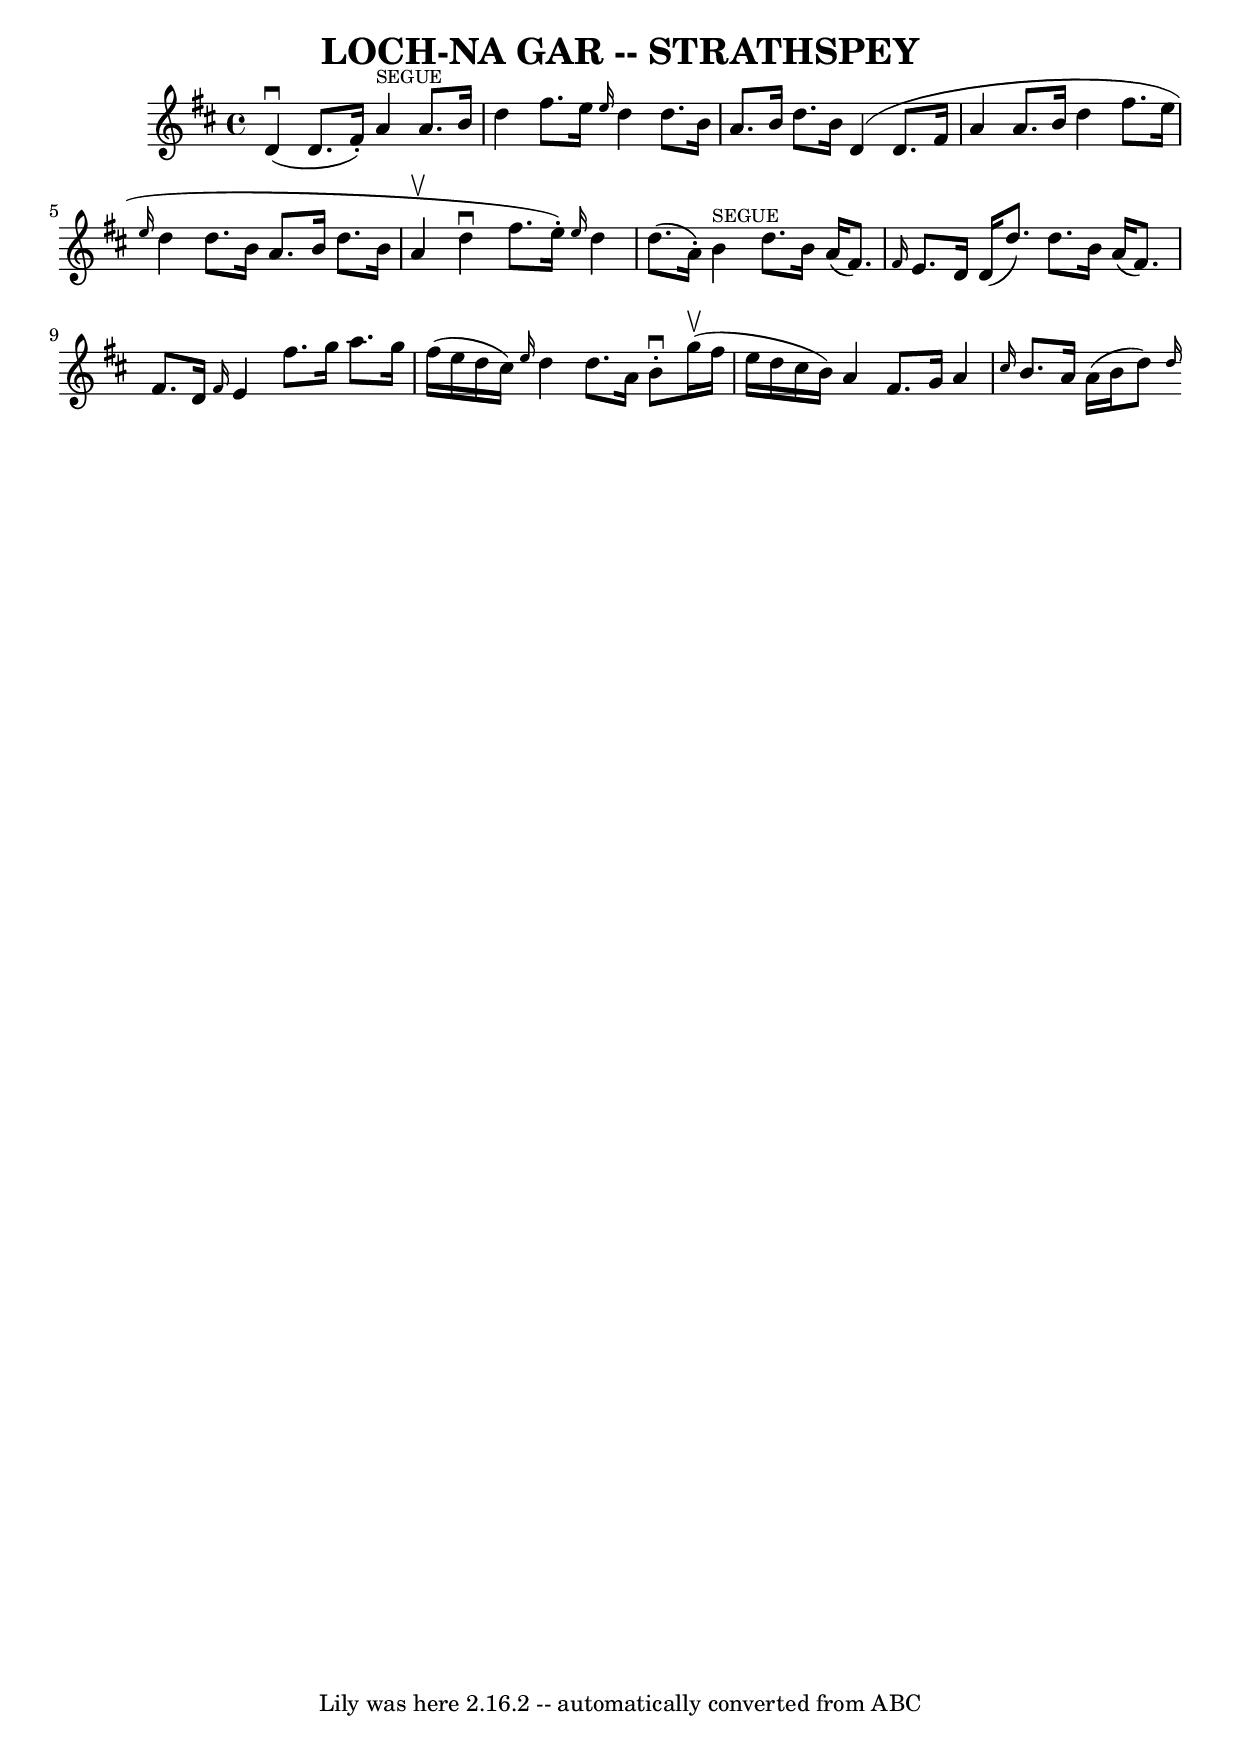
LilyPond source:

\version "2.7.40"
\include "Mammoth.ily"
\header {
	%% book = "Ryan's Mammoth Collection of Fiddle Tunes"
	crossRefNumber = "1"
	footnotes = ""
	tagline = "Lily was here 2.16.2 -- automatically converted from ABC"
	title = "LOCH-NA GAR -- STRATHSPEY"
}
voicedefault =  {


 \override Staff.TimeSignature #'style = #'C
 \time 4/4 % %slurgraces 1
 
\key d \major d'4 (^\downbow d'8. (fis'16 -.) a'4^\segue   
a'8. b'16    |
 d''4 fis''8. e''16  \grace { e''16  }   
d''4 d''8. b'16    |
 a'8. b'16 d''8. b'16 d'4 
(d'8. fis'16 a'4 a'8. b'16    |
 d''4 fis''8.    
e''16  \grace { e''16  } d''4 d''8. b'16    |
 a'8.    
b'16 d''8. b'16 a'4 (^\upbow   |
 d''4^\downbow   
fis''8. (e''16 -.) \grace { e''16  } d''4 d''8. (a'16 -.)   
|
 b'4^\segue d''8. b'16 a'16 ((fis'8.) \grace {  
 fis'16  } e'8. d'16 d'16 (d''8.) d''8. b'16    |
   
a'16 (fis'8.) fis'8. d'16  \grace { fis'16  } e'4 fis''8.    
g''16    |
 a''8. g''16 fis''16 (e''16 d''16 cis''16  
-) \grace { e''16  } d''4 d''8. a'16    |
 b'8^\downbow-.   
 g''16 (^\upbow fis''16 e''16 d''16 cis''16 b'16) a'4    
fis'8. g'16    |
 a'4  \grace { cis''16  } b'8. a'16    
a'16 (b'16 d''8)   \grace { d''16 (}   
}

\score{
    <<

	\context Staff="default"
	{
	    \voicedefault 
	}

    >>
	\layout {
	}
	\midi {}
}
